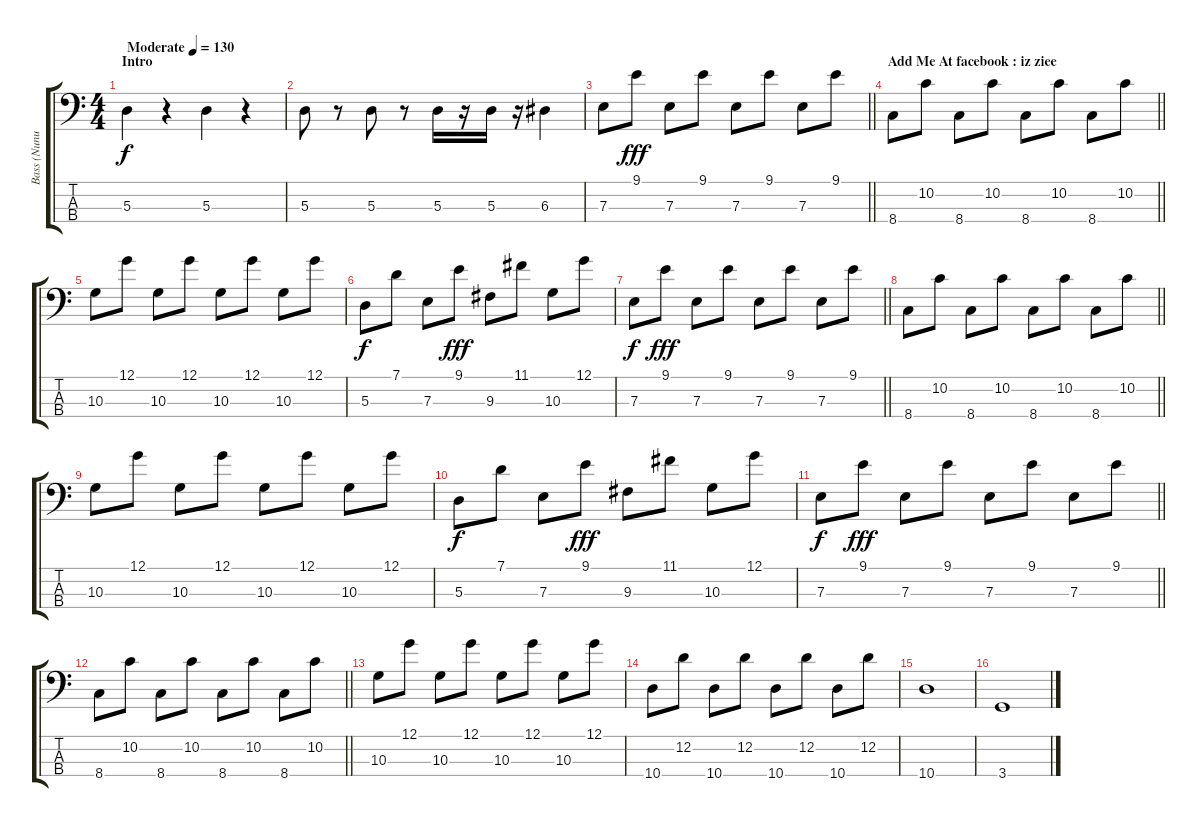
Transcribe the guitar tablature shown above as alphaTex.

\track ("Bass (Nunu)" "Bass (Nunu") {instrument electricbassfinger}
\staff {score tabs}
\tuning (G2 D2 A1 E1) {hide}
\ts (4 4)
\section ("" "Intro")
\tempo (130 "Moderate")
\clef f4
\ks c
5.3.4{dy f instrument electricbassfinger} r.4 5.3.4 r.4 |
5.3.8 r.8 5.3.8 r.8 5.3.16 r.16 5.3.16 r.16 6.3.4 |
\barLineRight lightlight
7.3.8 9.1.8{dy fff} 7.3.8 9.1.8 7.3.8 9.1.8 7.3.8 9.1.8 |
\section ("" "Add Me At facebook : iz ziee")
\barLineRight lightlight
8.4.8 10.2.8 8.4.8 10.2.8 8.4.8 10.2.8 8.4.8 10.2.8 |
10.3.8 12.1.8 10.3.8 12.1.8 10.3.8 12.1.8 10.3.8 12.1.8 |
5.3.8{dy f} 7.1.8 7.3.8 9.1.8{dy fff} 9.3.8 11.1.8 10.3.8 12.1.8 |
\barLineRight lightlight
7.3.8{dy f} 9.1.8{dy fff} 7.3.8 9.1.8 7.3.8 9.1.8 7.3.8 9.1.8 |
\barLineRight lightlight
8.4.8 10.2.8 8.4.8 10.2.8 8.4.8 10.2.8 8.4.8 10.2.8 |
10.3.8 12.1.8 10.3.8 12.1.8 10.3.8 12.1.8 10.3.8 12.1.8 |
5.3.8{dy f} 7.1.8 7.3.8 9.1.8{dy fff} 9.3.8 11.1.8 10.3.8 12.1.8 |
\barLineRight lightlight
7.3.8{dy f} 9.1.8{dy fff} 7.3.8 9.1.8 7.3.8 9.1.8 7.3.8 9.1.8 |
\barLineRight lightlight
8.4.8 10.2.8 8.4.8 10.2.8 8.4.8 10.2.8 8.4.8 10.2.8 |
10.3.8 12.1.8 10.3.8 12.1.8 10.3.8 12.1.8 10.3.8 12.1.8 |
10.4.8 12.2.8 10.4.8 12.2.8 10.4.8 12.2.8 10.4.8 12.2.8 |
10.4.1 |
3.4.1
